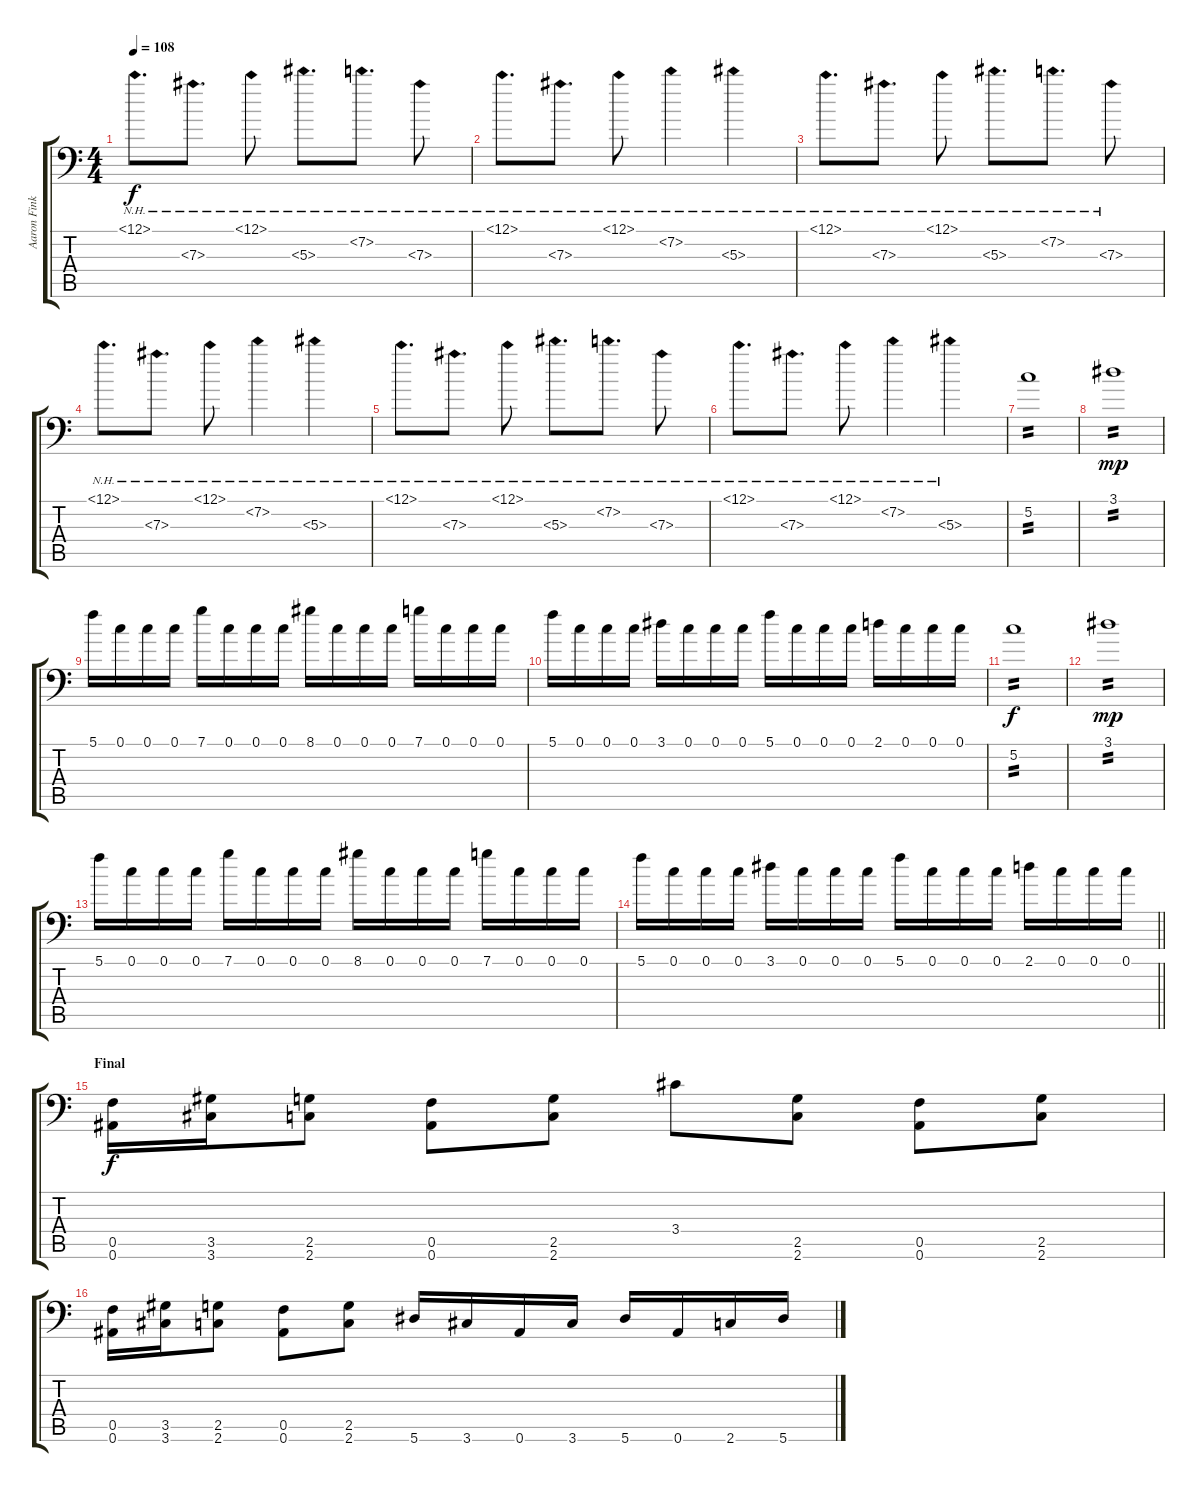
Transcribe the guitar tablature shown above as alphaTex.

\track ("Aaron Fink" "Aaron Fink") {instrument distortionguitar}
\staff {score tabs}
\tuning (C4 G3 Eb3 Bb2 F2 Bb1) {hide}
\ts (4 4)
\tempo 108
\clef f4
\ks c
12.1{nh}.8{d dy f} 7.3{nh}.8{d} 12.1{nh}.8 5.3{nh}.8{d} 7.2{nh}.8{d} 7.3{nh}.8 |
12.1{nh}.8{d} 7.3{nh}.8{d} 12.1{nh}.8 7.2{nh}.4 5.3{nh}.4 |
12.1{nh}.8{d} 7.3{nh}.8{d} 12.1{nh}.8 5.3{nh}.8{d} 7.2{nh}.8{d} 7.3{nh}.8 |
12.1{nh}.8{d} 7.3{nh}.8{d} 12.1{nh}.8 7.2{nh}.4 5.3{nh}.4 |
12.1{nh}.8{d} 7.3{nh}.8{d} 12.1{nh}.8 5.3{nh}.8{d} 7.2{nh}.8{d} 7.3{nh}.8 |
12.1{nh}.8{d} 7.3{nh}.8{d} 12.1{nh}.8 7.2{nh}.4 5.3{nh}.4 |
5.2.1{tp 2} |
3.1.1{tp 2 dy mp} |
5.1.16 0.1.16 0.1.16 0.1.16 7.1.16 0.1.16 0.1.16 0.1.16 8.1.16 0.1.16 0.1.16 0.1.16 7.1.16 0.1.16 0.1.16 0.1.16 |
5.1.16 0.1.16 0.1.16 0.1.16 3.1.16 0.1.16 0.1.16 0.1.16 5.1.16 0.1.16 0.1.16 0.1.16 2.1.16 0.1.16 0.1.16 0.1.16 |
5.2.1{tp 2 dy f} |
3.1.1{tp 2 dy mp} |
5.1.16 0.1.16 0.1.16 0.1.16 7.1.16 0.1.16 0.1.16 0.1.16 8.1.16 0.1.16 0.1.16 0.1.16 7.1.16 0.1.16 0.1.16 0.1.16 |
\barLineRight lightlight
5.1.16 0.1.16 0.1.16 0.1.16 3.1.16 0.1.16 0.1.16 0.1.16 5.1.16 0.1.16 0.1.16 0.1.16 2.1.16 0.1.16 0.1.16 0.1.16 |
\section ("" "Final")
(0.5 0.6).16{dy f} (3.5 3.6).16 (2.5 2.6).8 (0.5 0.6).8 (2.5 2.6).8 3.4.8 (2.5 2.6).8 (0.5 0.6).8 (2.5 2.6).8 |
(0.5 0.6).16 (3.5 3.6).16 (2.5 2.6).8 (0.5 0.6).8 (2.5 2.6).8 5.6.16 3.6.16 0.6.16 3.6.16 5.6.16 0.6.16 2.6.16 5.6.16
